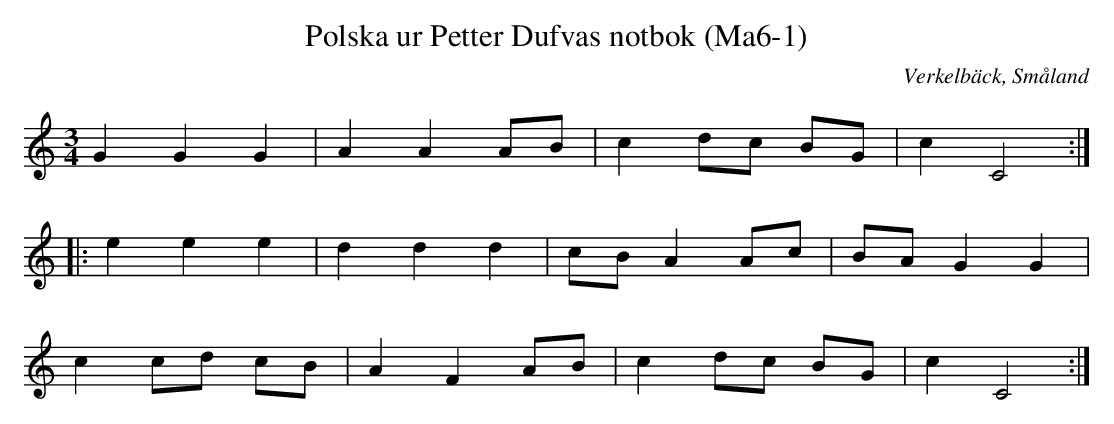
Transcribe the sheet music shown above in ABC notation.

X:1
T:Polska ur Petter Dufvas notbok (Ma6-1)
O:Verkelbäck, Småland
M:3/4
L:1/8
K:C
G2 G2 G2|A2 A2 AB|c2 dc BG|c2 C4:|
|:e2 e2 e2|d2 d2 d2|cB A2 Ac|BA G2 G2|
c2 cd cB|A2 F2 AB | c2 dc BG|c2 C4:|
